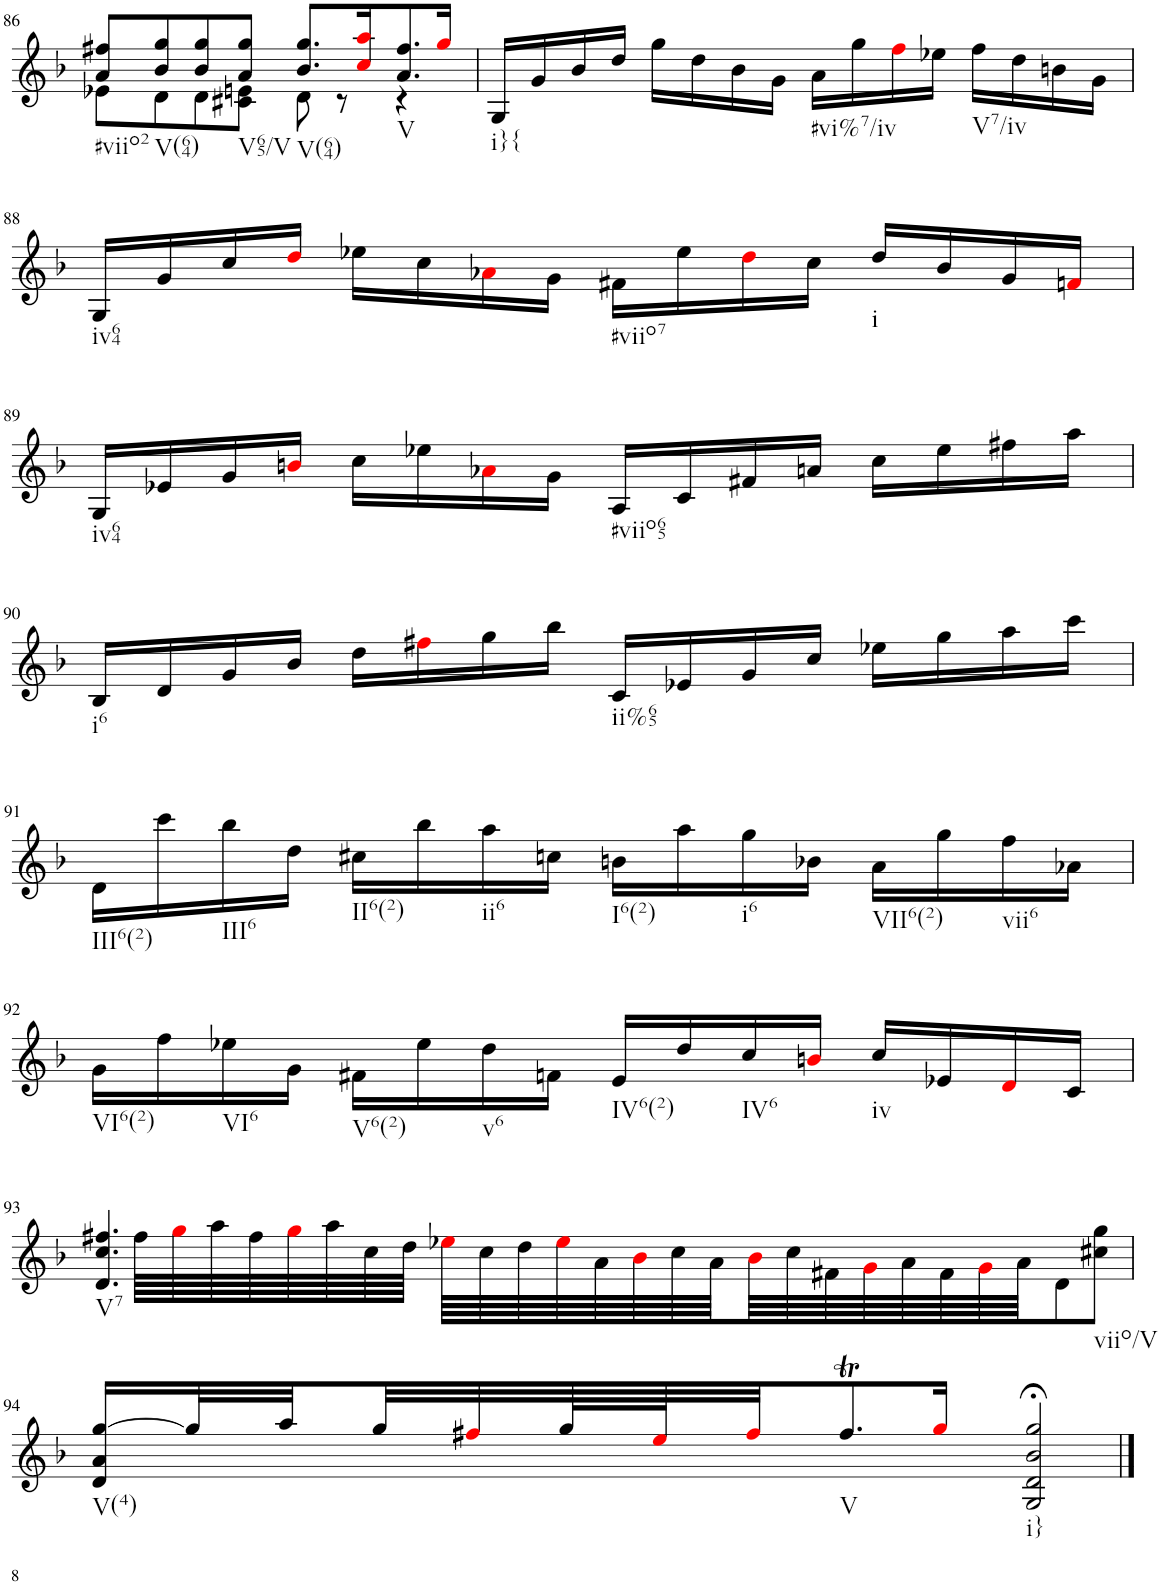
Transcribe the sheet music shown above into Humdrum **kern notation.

**kern
*part1
*staff1
*I"violine
*I'Vln
!!LO:PB:g=z
*clefG2
*k[b-]
*M2/2
=86
*^
!LO:TX:b:t=#viio2	!
8a/ 8ff#X/L	8e-X\L
!LO:TX:b:t=V(64)	!
8b-/ 8gg/	8d\
8b-/ 8gg/	8d\
!LO:TX:b:t=V65/V	!
8a/ 8gg/J	8c#X\ 8en\J
!LO:TX:b:t=V(64)	!
8.b-/ 8.gg/L	8d\
.	8r
16cci/ 16aai/K	.
!LO:TX:b:t=V	!
8.a/ 8.ff#/	4r
16ggi/Jk	.
=87	=87
!LO:TX:b:t=i}{	!
16G/LL	4ryy
16g/	.
16b-/	.
16dd/JJ	.
4ryy	16gg\LL
.	16dd\
.	16b-\
.	16g\JJ
!LO:TX:b:t=#vi%7/iv	!
!LO:TX:b:t=V7/iv	!
2ryy	16a\LL
.	16gg\
.	16ffi\
.	16ee-X\JJ
.	16ff\LL
.	16dd\
.	16bn\
.	16g\JJ
!!LO:LB:g=z	!!
=88	=88
!LO:TX:b:t=iv64	!
*v	*v
16G/LL
16g/
16cc/
16ddi/JJ
16ee-X\LL
16cc\
16a-Xi\
16g\JJ
!LO:TX:b:t=#viio7
16f#X\LL
16ee-\
16ddi\
16cc\JJ
!LO:TX:b:t=i
16dd/LL
16b-/
16g/
16fni/JJ
!!LO:LB:g=z
=89
!LO:TX:b:t=iv64
16G/LL
16e-X/
16g/
16bni/JJ
16cc\LL
16ee-X\
16a-Xi\
16g\JJ
!LO:TX:b:t=#viio65
16A/LL
16c/
16f#X/
16an/JJ
16cc\LL
16ee-\
16ff#X\
16aa\JJ
!!LO:LB:g=z
=90
!LO:TX:b:t=i6
16B-/LL
16d/
16g/
16b-/JJ
16dd\LL
16ff#Xi\
16gg\
16bb-\JJ
!LO:TX:b:t=ii%65
16c/LL
16e-X/
16g/
16cc/JJ
16ee-X\LL
16gg\
16aa\
16ccc\JJ
!!LO:LB:g=z
=91
!LO:TX:b:t=III6(2)
16d\LL
16ccc\
!LO:TX:b:t=III6
16bb-\
16dd\JJ
!LO:TX:b:t=II6(2)
16cc#X\LL
16bb-\
!LO:TX:b:t=ii6
16aa\
16ccn\JJ
!LO:TX:b:t=I6(2)
16bn\LL
16aa\
!LO:TX:b:t=i6
16gg\
16b-X\JJ
!LO:TX:b:t=VII6(2)
16a\LL
16gg\
!LO:TX:b:t=vii6
16ff\
16a-X\JJ
!!LO:LB:g=z
=92
!LO:TX:b:t=VI6(2)
16g\LL
16ff\
!LO:TX:b:t=VI6
16ee-X\
16g\JJ
!LO:TX:b:t=V6(2)
16f#X\LL
16ee-\
!LO:TX:b:t=v6
16dd\
16fn\JJ
!LO:TX:b:t=IV6(2)
16e/LL
16dd/
!LO:TX:b:t=IV6
16cc/
16bni/JJ
!LO:TX:b:t=iv
16cc/LL
16e-X/
16di/
16c/JJ
!!LO:LB:g=z
=93
!LO:TX:b:t=V7
4.d/ 4.cc/ 4.ff#X/
64ff#\LLLL
64ggi\
64aa\
64ff#\
64ggi\
64aa\
64cc\
64dd\JJJJ
64ee-Xi\LLLL
64cc\
64dd\
64ee-i\
64a\
64b-i\
64cc\
64a\
64b-i\
64cc\
64f#X\
64gi\
64a\
64f#\
64gi\
64a\JJJ
8d\
!LO:TX:b:t=viio/V
8cc#X\ 8gg\J
!!LO:LB:g=z
=94
!LO:TX:b:t=V(4)
16d/ 16a/ [16gg/LL
32gg/L]
32aa/
32gg/
32ff#Xi/
64gg/L
64eei/J
32ff#i/JJ
!LO:TX:b:t=V
8.ff#t/
16ggi/Jk
!LO:TX:b:t=i}
2G/;< 2d/;< 2b-/;< 2gg/;<
==
*-
